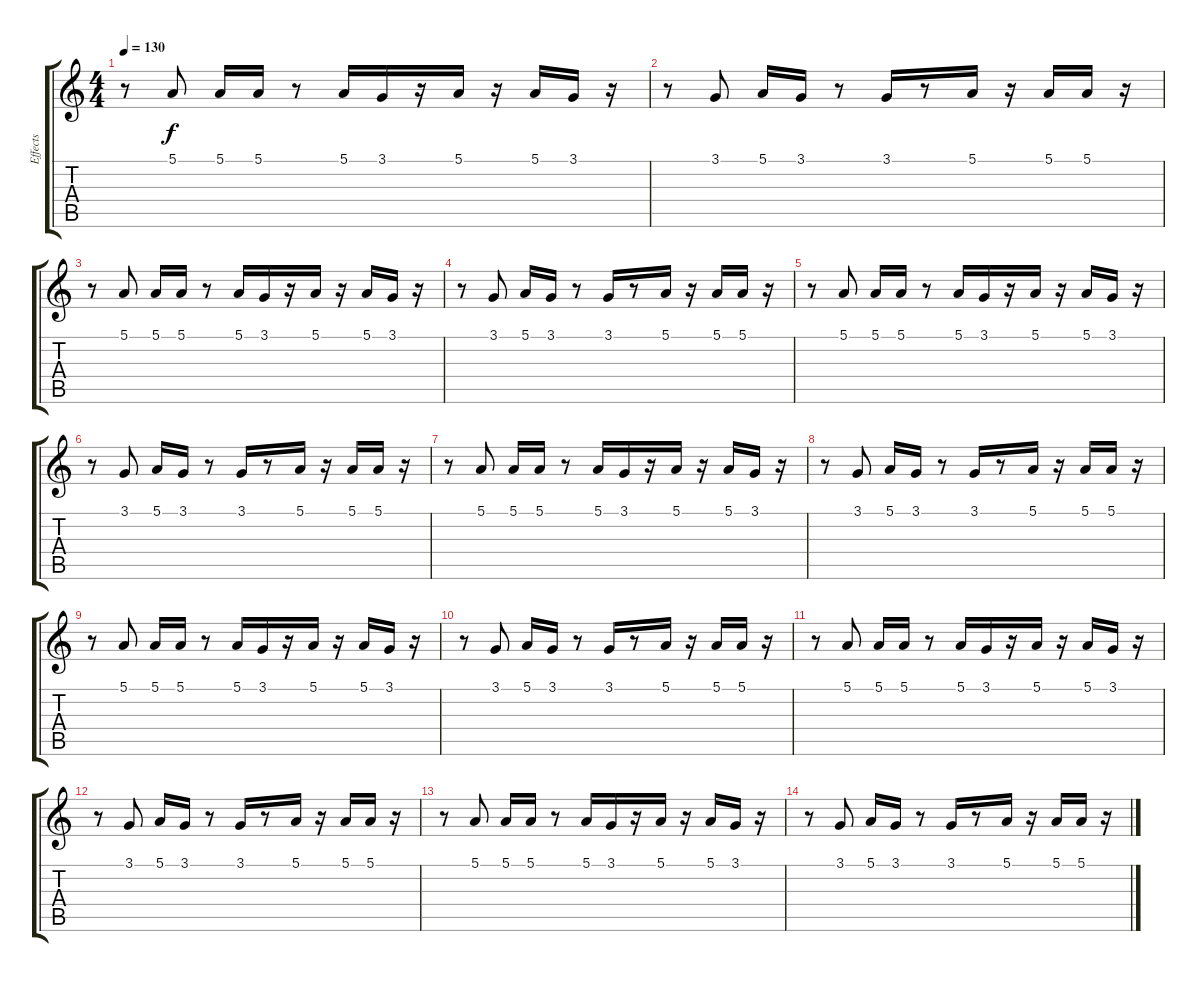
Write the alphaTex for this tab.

\track ("Effects" "Effects") {instrument ocarina}
\staff {score tabs}
\tuning (E4 B3 G3 D3 A2 E2) {hide}
\ts (4 4)
\tempo 130
\clef g2
\ks c
r.8{dy f} 5.1.8 5.1.16 5.1.16 r.8 5.1.16 3.1.16 r.16 5.1.16 r.16 5.1.16 3.1.16 r.16 |
r.8 3.1.8 5.1.16 3.1.16 r.8 3.1.16 r.8 5.1.16 r.16 5.1.16 5.1.16 r.16 |
r.8 5.1.8 5.1.16 5.1.16 r.8 5.1.16 3.1.16 r.16 5.1.16 r.16 5.1.16 3.1.16 r.16 |
r.8 3.1.8 5.1.16 3.1.16 r.8 3.1.16 r.8 5.1.16 r.16 5.1.16 5.1.16 r.16 |
r.8 5.1.8 5.1.16 5.1.16 r.8 5.1.16 3.1.16 r.16 5.1.16 r.16 5.1.16 3.1.16 r.16 |
r.8 3.1.8 5.1.16 3.1.16 r.8 3.1.16 r.8 5.1.16 r.16 5.1.16 5.1.16 r.16 |
r.8 5.1.8 5.1.16 5.1.16 r.8 5.1.16 3.1.16 r.16 5.1.16 r.16 5.1.16 3.1.16 r.16 |
r.8 3.1.8 5.1.16 3.1.16 r.8 3.1.16 r.8 5.1.16 r.16 5.1.16 5.1.16 r.16 |
r.8 5.1.8 5.1.16 5.1.16 r.8 5.1.16 3.1.16 r.16 5.1.16 r.16 5.1.16 3.1.16 r.16 |
r.8 3.1.8 5.1.16 3.1.16 r.8 3.1.16 r.8 5.1.16 r.16 5.1.16 5.1.16 r.16 |
r.8 5.1.8 5.1.16 5.1.16 r.8 5.1.16 3.1.16 r.16 5.1.16 r.16 5.1.16 3.1.16 r.16 |
r.8 3.1.8 5.1.16 3.1.16 r.8 3.1.16 r.8 5.1.16 r.16 5.1.16 5.1.16 r.16 |
r.8 5.1.8 5.1.16 5.1.16 r.8 5.1.16 3.1.16 r.16 5.1.16 r.16 5.1.16 3.1.16 r.16 |
r.8 3.1.8 5.1.16 3.1.16 r.8 3.1.16 r.8 5.1.16 r.16 5.1.16 5.1.16 r.16
